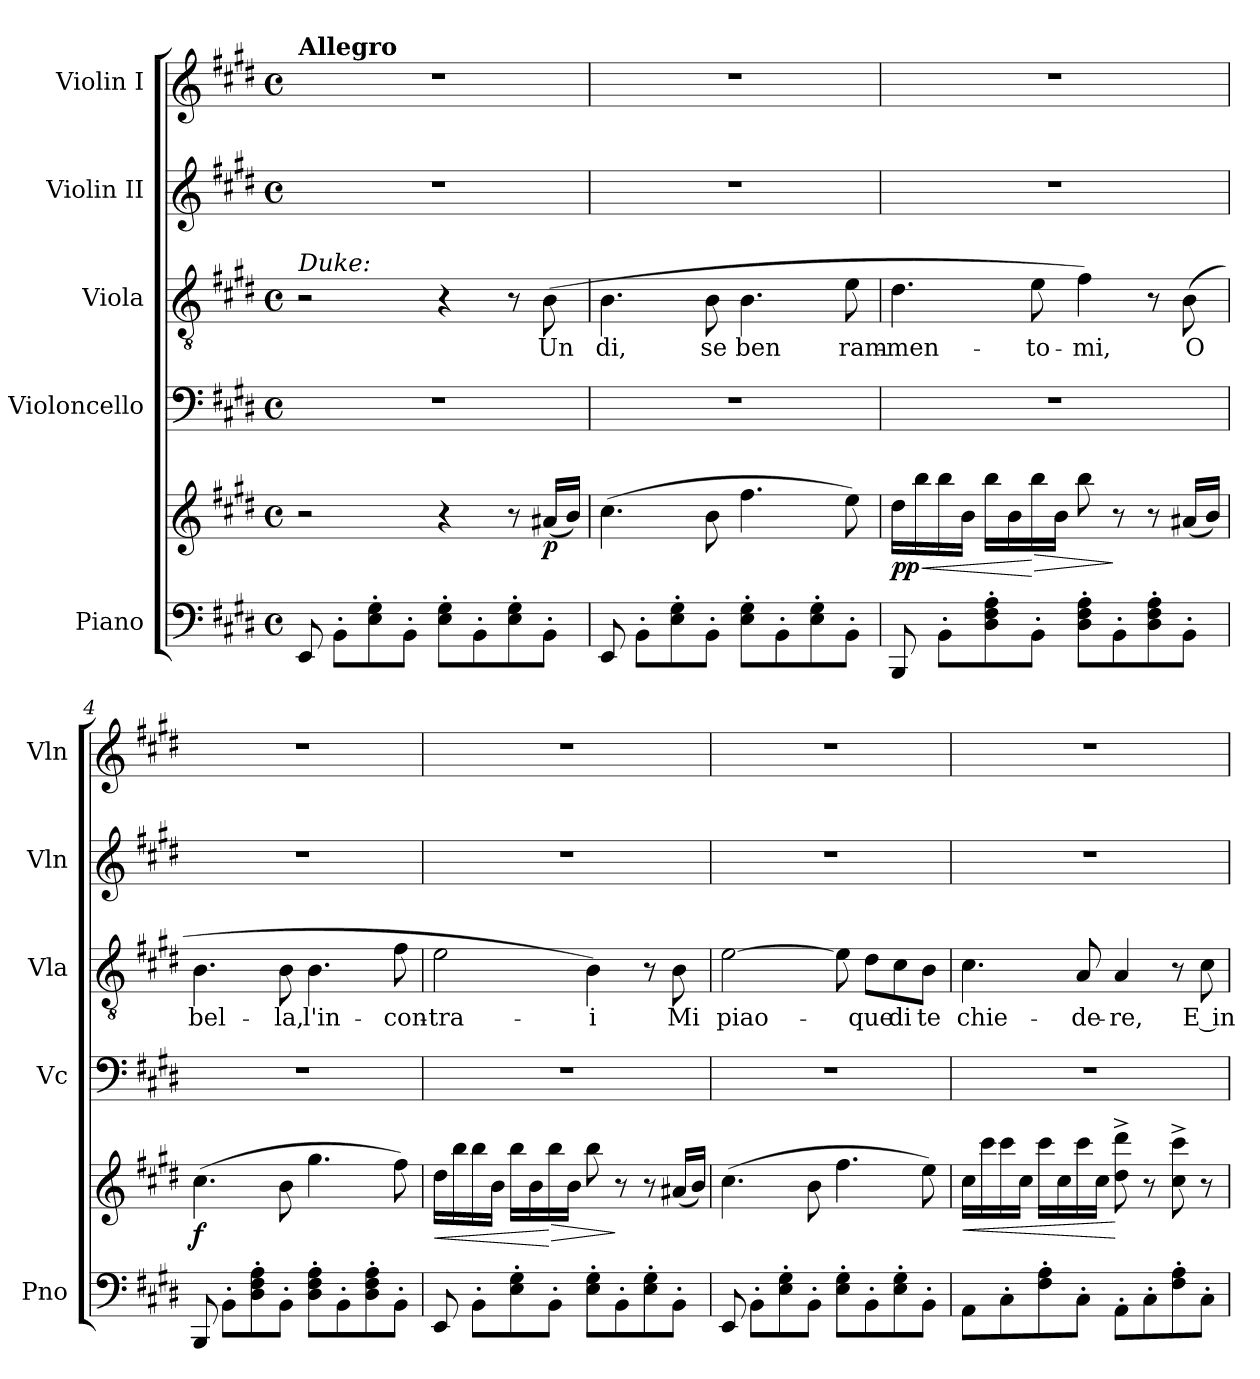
**kern	**kern	**dynam	**kern	**kern	**text	**kern	**kern
*part5	*part5	*part5	*part4	*part3	*part3	*part2	*part1
*staff6	*staff5	*staff5/6	*staff4	*staff3	*staff3	*staff2	*staff1
*I"Piano	*	*	*I"Violoncello	*I"Viola	*	*I"Violin II	*I"Violin I
*I'Pno	*	*	*I'Vc	*I'Vla	*	*I'Vln	*I'Vln
*clefF4	*clefG2	*	*clefF4	*clefGv2	*	*clefG2	*clefG2
*k[f#c#g#d#]	*k[f#c#g#d#]	*	*k[f#c#g#d#]	*k[f#c#g#d#]	*	*k[f#c#g#d#]	*k[f#c#g#d#]
*M4/4	*M4/4	*	*M4/4	*M4/4	*	*M4/4	*M4/4
*met(c)	*met(c)	*	*met(c)	*met(c)	*	*met(c)	*met(c)
=1	=1	=1	=1	=1	=1	=1	=1
!	!	!	!	!	!	!	!LO:TX:a:B:t=Allegro
!	!	!	!	!LO:TX:a:i:t=Duke&colon;	!	!	!
8EE/	2r	.	1r	2r	.	1r	1r
8BB'\L	.	.	.	.	.	.	.
8E\' 8G#\'	.	.	.	.	.	.	.
8BB'\J	.	.	.	.	.	.	.
8E\' 8G#\'L	4r	.	.	4r	.	.	.
8BB'\	.	.	.	.	.	.	.
8E\' 8G#\'	8r	.	.	8r	.	.	.
!	!	!LO:DY:b	!	!	!LO:LY:b	!	!
8BB'\J	(<16a#X/LL	p	.	(>8B\	Un	.	.
.	16b/JJ)	.	.	.	.	.	.
=2	=2	=2	=2	=2	=2	=2	=2
!	!	!	!	!	!LO:LY:b	!	!
8EE/	(>4.cc#\	.	1r	4.B\	di,	1r	1r
8BB'\L	.	.	.	.	.	.	.
8E\' 8G#\'	.	.	.	.	.	.	.
!	!	!	!	!	!LO:LY:b	!	!
8BB'\J	8b\	.	.	8B\	se	.	.
!	!	!	!	!	!LO:LY:b	!	!
8E\' 8G#\'L	4.ff#\	.	.	4.B\	ben	.	.
8BB'\	.	.	.	.	.	.	.
8E\' 8G#\'	.	.	.	.	.	.	.
!	!	!	!	!	!LO:LY:b	!	!
8BB'\J	8ee\)	.	.	8e\	ram-	.	.
=3	=3	=3	=3	=3	=3	=3	=3
!	!	!LO:HP:b	!	!	!LO:LY:b	!	!
!	!	!LO:DY:n=1:b	!	!	!	!	!
8BBB/	16dd#\LL	< pp	1r	4.d#\	-men-	1r	1r
.	16bb\	.	.	.	.	.	.
8BB'\L	16bb\	.	.	.	.	.	.
.	16b\JJ	.	.	.	.	.	.
8D#\' 8F#\' 8A\'	16bb\LL	.	.	.	.	.	.
.	16b\	.	.	.	.	.	.
!	!	!LO:HP:n=1:b	!	!	!LO:LY:b	!	!
8BB'\J	16bb\	[ >	.	8e\	-to-	.	.
.	16b\JJ	.	.	.	.	.	.
!	!	!	!	!	!LO:LY:b	!	!
8D#\' 8F#\' 8A\'L	8bb\	.	.	4f#\)	-mi,	.	.
8BB'\	8r	]	.	.	.	.	.
8D#\' 8F#\' 8A\'	8r	.	.	8r	.	.	.
!	!	!	!	!	!LO:LY:b	!	!
8BB'\J	(<16a#X/LL	.	.	(>8B\	O	.	.
.	16b/JJ)	.	.	.	.	.	.
=4	=4	=4	=4	=4	=4	=4	=4
!	!	!LO:DY:b	!	!	!LO:LY:b	!	!
8BBB/	(>4.cc#\	f	1r	4.B\	bel-	1r	1r
8BB'\L	.	.	.	.	.	.	.
8D#\' 8F#\' 8A\'	.	.	.	.	.	.	.
!	!	!	!	!	!LO:LY:b	!	!
8BB'\J	8b\	.	.	8B\	-la,	.	.
!	!	!	!	!	!LO:LY:b	!	!
8D#\' 8F#\' 8A\'L	4.gg#\	.	.	4.B\	l'in-	.	.
8BB'\	.	.	.	.	.	.	.
8D#\' 8F#\' 8A\'	.	.	.	.	.	.	.
!	!	!	!	!	!LO:LY:b	!	!
8BB'\J	8ff#\)	.	.	8f#\	-con-	.	.
!!LO:LB:g=z
=5	=5	=5	=5	=5	=5	=5	=5
!	!	!LO:HP:b	!	!	!LO:LY:b	!	!
8EE/	16dd#\LL	<	1r	2e\	-tra-	1r	1r
.	16bb\	.	.	.	.	.	.
8BB'\L	16bb\	.	.	.	.	.	.
.	16b\JJ	.	.	.	.	.	.
8E\' 8G#\'	16bb\LL	.	.	.	.	.	.
.	16b\	.	.	.	.	.	.
!	!	!LO:HP:n=1:b	!	!	!	!	!
8BB'\J	16bb\	[ >	.	.	.	.	.
.	16b\JJ	.	.	.	.	.	.
!	!	!	!	!	!LO:LY:b	!	!
8E\' 8G#\'L	8bb\	.	.	4B\)	-i	.	.
8BB'\	8r	]	.	.	.	.	.
8E\' 8G#\'	8r	.	.	8r	.	.	.
!	!	!	!	!	!LO:LY:b	!	!
8BB'\J	(<16a#X/LL	.	.	8B\	Mi	.	.
.	16b/JJ)	.	.	.	.	.	.
=6	=6	=6	=6	=6	=6	=6	=6
!	!	!	!	!	!LO:LY:b	!	!
8EE/	(>4.cc#\	.	1r	[2e\	piao-	1r	1r
8BB'\L	.	.	.	.	.	.	.
8E\' 8G#\'	.	.	.	.	.	.	.
8BB'\J	8b\	.	.	.	.	.	.
8E\' 8G#\'L	4.ff#\	.	.	8e\]	.	.	.
!	!	!	!	!	!LO:LY:b	!	!
8BB'\	.	.	.	8d#\L	-que	.	.
!	!	!	!	!	!LO:LY:b	!	!
8E\' 8G#\'	.	.	.	8c#\	di	.	.
!	!	!	!	!	!LO:LY:b	!	!
8BB'\J	8ee\)	.	.	8B\J	te	.	.
=7	=7	=7	=7	=7	=7	=7	=7
!	!	!LO:HP:b	!	!	!LO:LY:b	!	!
8AA\L	16cc#\LL	<	1r	4.c#\	chie-	1r	1r
.	16ccc#\	.	.	.	.	.	.
8C#'\	16ccc#\	.	.	.	.	.	.
.	16cc#\JJ	.	.	.	.	.	.
8F#\' 8A\'	16ccc#\LL	.	.	.	.	.	.
.	16cc#\	.	.	.	.	.	.
!	!	!	!	!	!LO:LY:b	!	!
8C#'\J	16ccc#\	.	.	8A/	-de-	.	.
.	16cc#\JJ	.	.	.	.	.	.
!	!	!	!	!	!LO:LY:b	!	!
8AA'\L	8dd#\^ 8ddd#\^	[	.	4A/	-re,	.	.
8C#'\	8r	.	.	.	.	.	.
8F#\' 8A\'	8cc#\^ 8ccc#\^	.	.	8r	.	.	.
!	!	!	!	!	!LO:LY:b	!	!
8C#'\J	8r	.	.	8c#\	E in	.	.
=	=	=	=	=	=	=	=
*-	*-	*-	*-	*-	*-	*-	*-
